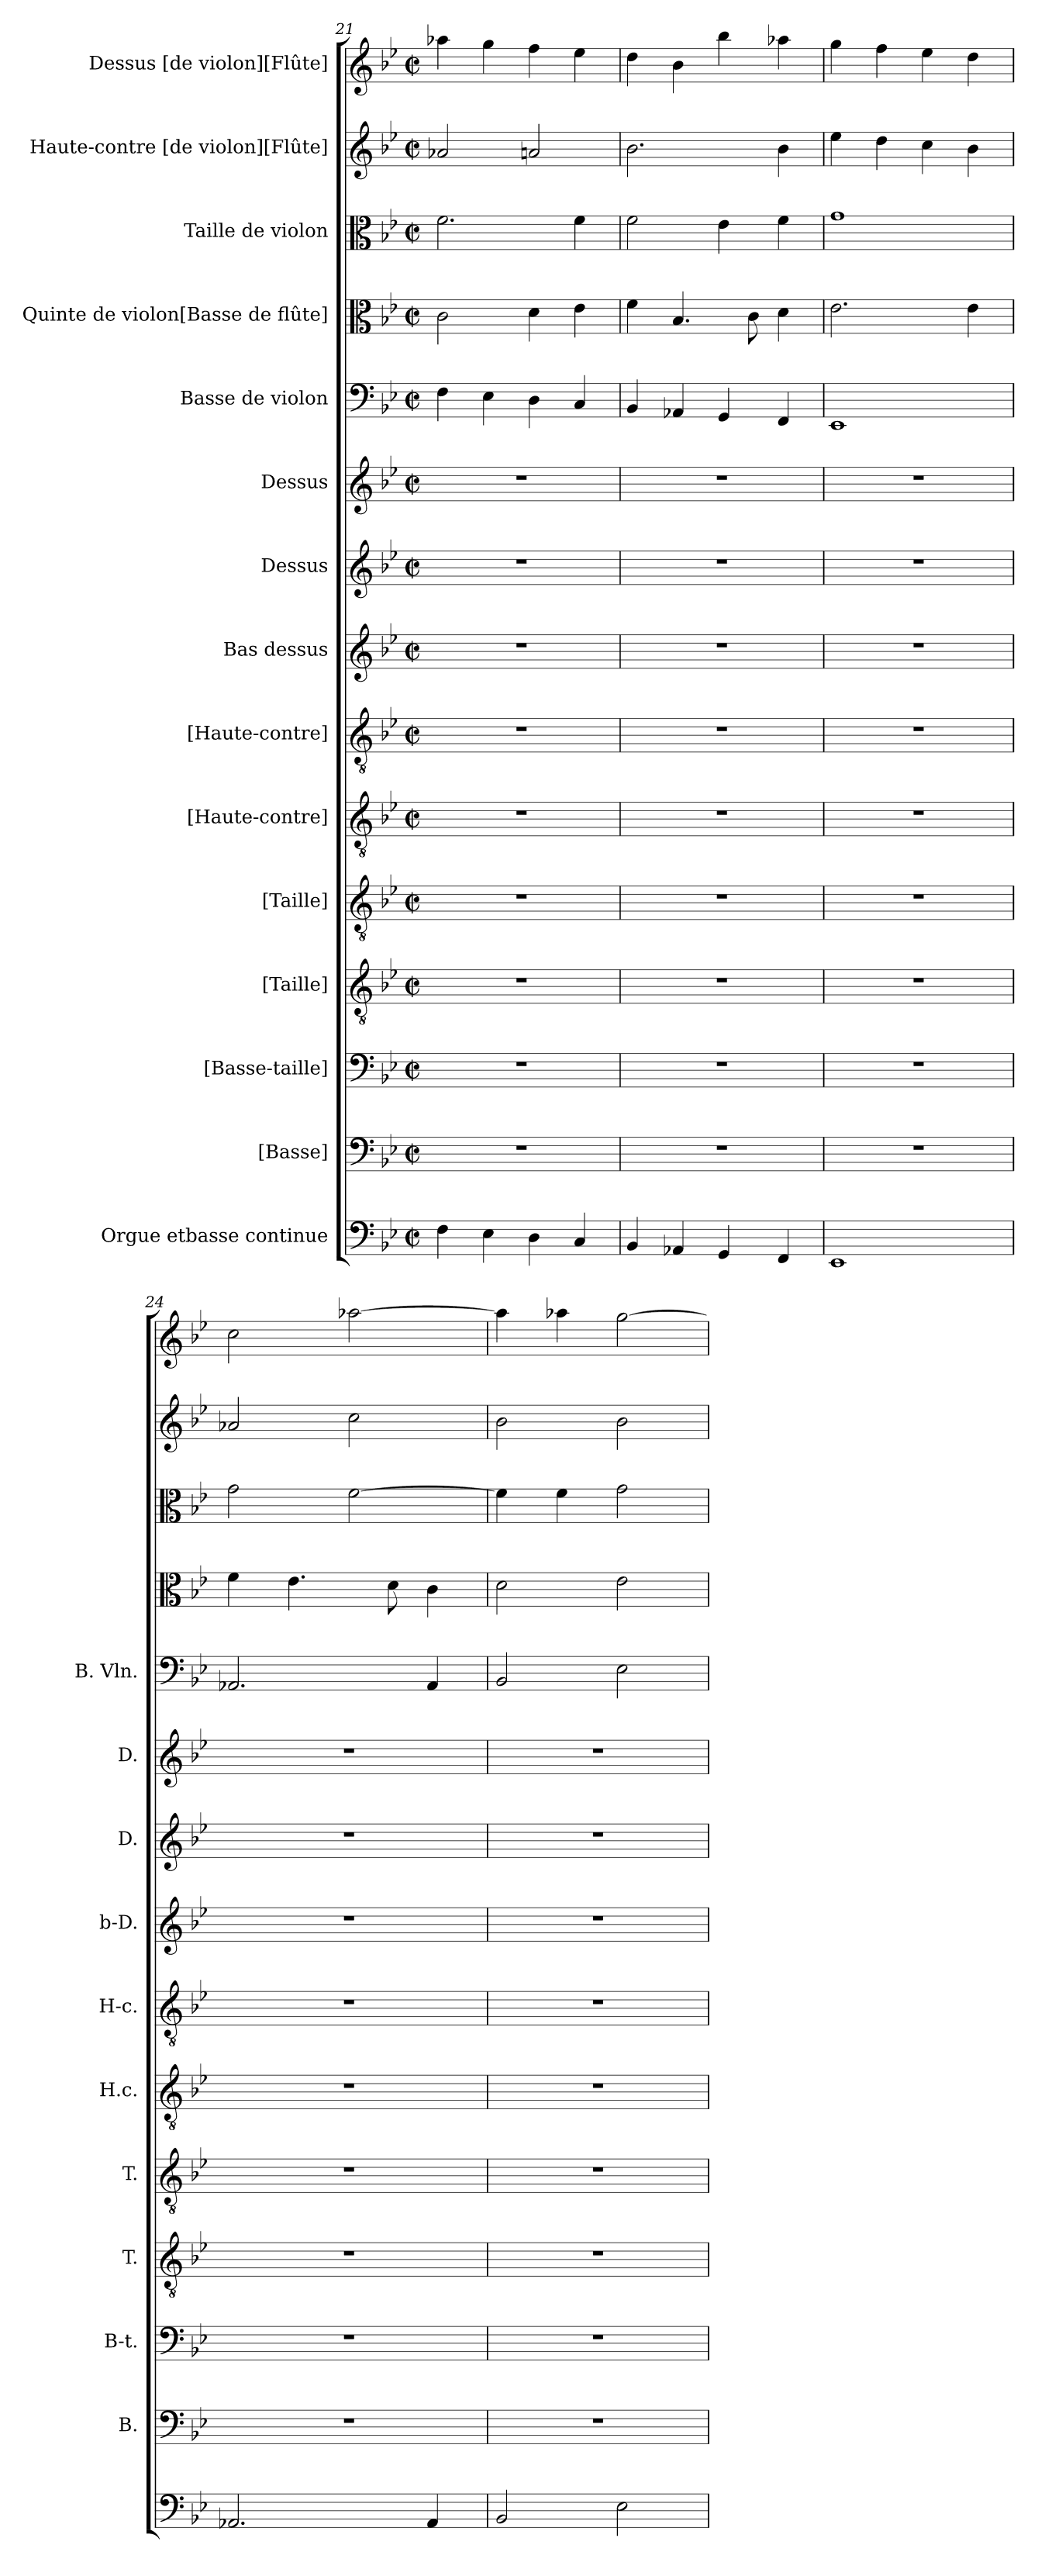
**kern	**kern	**kern	**kern	**kern	**kern	**kern	**kern	**kern	**kern	**kern	**kern	**kern	**kern	**kern
*part15	*part14	*part13	*part12	*part11	*part10	*part9	*part8	*part7	*part6	*part5	*part4	*part3	*part2	*part1
*staff15	*staff14	*staff13	*staff12	*staff11	*staff10	*staff9	*staff8	*staff7	*staff6	*staff5	*staff4	*staff3	*staff2	*staff1
*I"Orgue etbasse continue	*I"[Basse]	*I"[Basse-taille]	*I"[Taille]	*I"[Taille]	*I"[Haute-contre]	*I"[Haute-contre]	*I"Bas dessus	*I"Dessus	*I"Dessus	*I"Basse de violon	*I"Quinte de violon[Basse de flûte]	*I"Taille de violon	*I"Haute-contre [de violon][Flûte]	*I"Dessus [de violon][Flûte]
*	*I'B.	*I'B-t.	*I'T.	*I'T.	*I'H.c.	*I'H-c.	*I'b-D.	*I'D.	*I'D.	*I'B. Vln.	*	*	*	*
!!LO:PB:g=z
*clefF4	*clefF4	*clefF4	*clefGv2	*clefGv2	*clefGv2	*clefGv2	*clefG2	*clefG2	*clefG2	*clefF4	*clefC3	*clefC3	*clefG2	*clefG2
*	*	*	*ITrd7c12	*ITrd7c12	*ITrd7c12	*ITrd7c12	*	*	*	*ITrd7c12	*	*	*	*
*k[b-e-]	*k[b-e-]	*k[b-e-]	*k[b-e-]	*k[b-e-]	*k[b-e-]	*k[b-e-]	*k[b-e-]	*k[b-e-]	*k[b-e-]	*k[b-e-]	*k[b-e-]	*k[b-e-]	*k[b-e-]	*k[b-e-]
*g:	*g:	*g:	*g:	*g:	*g:	*g:	*g:	*g:	*g:	*g:	*g:	*g:	*g:	*g:
*M2/2	*M2/2	*M2/2	*M2/2	*M2/2	*M2/2	*M2/2	*M2/2	*M2/2	*M2/2	*M2/2	*M2/2	*M2/2	*M2/2	*M2/2
*met(c|)	*met(c|)	*met(c|)	*met(c|)	*met(c|)	*met(c|)	*met(c|)	*met(c|)	*met(c|)	*met(c|)	*met(c|)	*met(c|)	*met(c|)	*met(c|)	*met(c|)
=21	=21	=21	=21	=21	=21	=21	=21	=21	=21	=21	=21	=21	=21	=21
4F\	1r	1r	1r	1r	1r	1r	1r	1r	1r	4FF\	2c\	2.f\	2a-X/	4aa-X\
4E-\	.	.	.	.	.	.	.	.	.	4EE-\	.	.	.	4gg\
4D\	.	.	.	.	.	.	.	.	.	4DD\	4d\	.	2an/	4ff\
4C/	.	.	.	.	.	.	.	.	.	4CC/	4e-\	4f\	.	4ee-\
=22	=22	=22	=22	=22	=22	=22	=22	=22	=22	=22	=22	=22	=22	=22
4BB-/	1r	1r	1r	1r	1r	1r	1r	1r	1r	4BBB-/	4f\	2f\	2.b-\	4dd\
4AA-X/	.	.	.	.	.	.	.	.	.	4AAA-X/	4.B-/	.	.	4b-\
4GG/	.	.	.	.	.	.	.	.	.	4GGG/	.	4e-\	.	4bb-\
.	.	.	.	.	.	.	.	.	.	.	8c\	.	.	.
4FF/	.	.	.	.	.	.	.	.	.	4FFF/	4d\	4f\	4b-\	4aa-X\
=23	=23	=23	=23	=23	=23	=23	=23	=23	=23	=23	=23	=23	=23	=23
1EE-	1r	1r	1r	1r	1r	1r	1r	1r	1r	1EEE-	2.e-\	1g	4ee-\	4gg\
.	.	.	.	.	.	.	.	.	.	.	.	.	4dd\	4ff\
.	.	.	.	.	.	.	.	.	.	.	.	.	4cc\	4ee-\
.	.	.	.	.	.	.	.	.	.	.	4e-\	.	4b-\	4dd\
=24	=24	=24	=24	=24	=24	=24	=24	=24	=24	=24	=24	=24	=24	=24
2.AA-X/	1r	1r	1r	1r	1r	1r	1r	1r	1r	2.AAA-X/	4f\	2g\	2a-X/	2cc\
.	.	.	.	.	.	.	.	.	.	.	4.e-\	.	.	.
.	.	.	.	.	.	.	.	.	.	.	.	[2f\	2cc\	[2aa-X\
.	.	.	.	.	.	.	.	.	.	.	8d\	.	.	.
4AA-/	.	.	.	.	.	.	.	.	.	4AAA-/	4c\	.	.	.
=25	=25	=25	=25	=25	=25	=25	=25	=25	=25	=25	=25	=25	=25	=25
2BB-/	1r	1r	1r	1r	1r	1r	1r	1r	1r	2BBB-/	2d\	4f\]	2b-\	4aa-\]
.	.	.	.	.	.	.	.	.	.	.	.	4f\	.	4aa-X\
2E-\	.	.	.	.	.	.	.	.	.	2EE-\	2e-\	2g\	2b-\	[2gg\
=	=	=	=	=	=	=	=	=	=	=	=	=	=	=
*-	*-	*-	*-	*-	*-	*-	*-	*-	*-	*-	*-	*-	*-	*-
